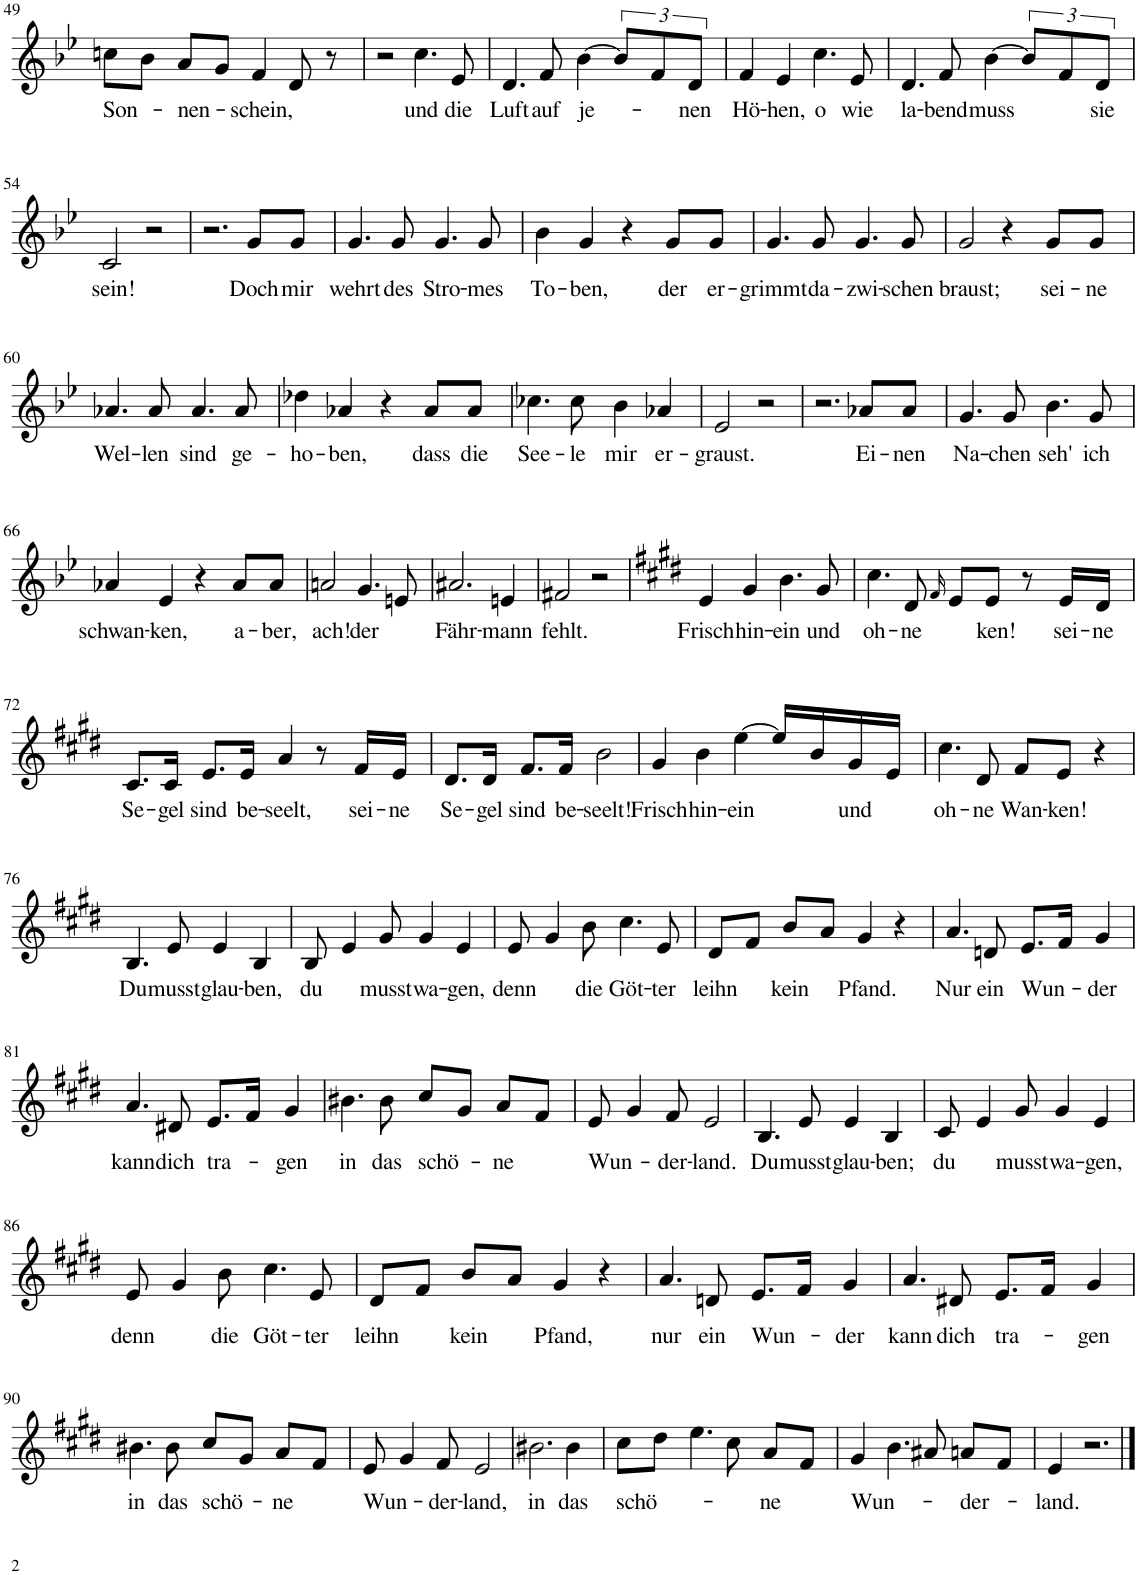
**kern	**text
*part1	*part1
*staff1	*staff1
*I"Piano	*
*I'Pno	*
!!LO:PB:g=z
*clefG2	*
*k[b-e-]	*
*M4/4	*
=49	=49
!	!LO:LY:b
8ccn\L	Son-
8b-\J	.
!	!LO:LY:b
8a/L	-nen-
8g/J	.
!	!LO:LY:b
4f/	-schein,
8d/	.
8r	.
=50	=50
2r	.
!	!LO:LY:b
4.cc\	und
!	!LO:LY:b
8e-/	die
=51	=51
!	!LO:LY:b
4.d/	Luft
!	!LO:LY:b
8f/	auf
!	!LO:LY:b
[4b-\	je-
12b-/L]	.
12f/	.
!	!LO:LY:b
12d/J	-nen
=52	=52
!	!LO:LY:b
4f/	Hö-
!	!LO:LY:b
4e-/	-hen,
!	!LO:LY:b
4.cc\	o
!	!LO:LY:b
8e-/	wie
=53	=53
!	!LO:LY:b
4.d/	la-
!	!LO:LY:b
8f/	-bend
!	!LO:LY:b
[4b-\	muss
12b-/L]	.
12f/	.
!	!LO:LY:b
12d/J	sie
!!LO:LB:g=z
=54	=54
!	!LO:LY:b
2c/	sein!
2r	.
=55	=55
2.r	.
!	!LO:LY:b
8g/L	Doch
!	!LO:LY:b
8g/J	mir
=56	=56
!	!LO:LY:b
4.g/	wehrt
!	!LO:LY:b
8g/	des
!	!LO:LY:b
4.g/	Stro-
!	!LO:LY:b
8g/	-mes
=57	=57
!	!LO:LY:b
4b-\	To-
!	!LO:LY:b
4g/	-ben,
4r	.
!	!LO:LY:b
8g/L	der
!	!LO:LY:b
8g/J	er-
=58	=58
!	!LO:LY:b
4.g/	-grimmt
!	!LO:LY:b
8g/	da-
!	!LO:LY:b
4.g/	-zwi-
!	!LO:LY:b
8g/	-schen
=59	=59
!	!LO:LY:b
2g/	braust;
4r	.
!	!LO:LY:b
8g/L	sei-
!	!LO:LY:b
8g/J	-ne
!!LO:LB:g=z
=60	=60
!	!LO:LY:b
4.a-X/	Wel-
!	!LO:LY:b
8a-/	-len
!	!LO:LY:b
4.a-/	sind
!	!LO:LY:b
8a-/	ge-
=61	=61
!	!LO:LY:b
4dd-X\	-ho-
!	!LO:LY:b
4a-X/	-ben,
4r	.
!	!LO:LY:b
8a-/L	dass
!	!LO:LY:b
8a-/J	die
=62	=62
!	!LO:LY:b
4.cc-X\	See-
!	!LO:LY:b
8cc-\	-le
!	!LO:LY:b
4b-\	mir
!	!LO:LY:b
4a-X/	er-
=63	=63
!	!LO:LY:b
2e-/	-graust.
2r	.
=64	=64
2.r	.
!	!LO:LY:b
8a-X/L	Ei-
!	!LO:LY:b
8a-/J	-nen
=65	=65
!	!LO:LY:b
4.g/	Na-
!	!LO:LY:b
8g/	-chen
!	!LO:LY:b
4.b-\	seh'
!	!LO:LY:b
8g/	ich
!!LO:LB:g=z
=66	=66
!	!LO:LY:b
4a-X/	schwan-
!	!LO:LY:b
4e-/	-ken,
4r	.
!	!LO:LY:b
8a-/L	a-
!	!LO:LY:b
8a-/J	-ber,
=67	=67
!	!LO:LY:b
2an/	ach!
!	!LO:LY:b
4.g/	der
8en/	.
=68	=68
!	!LO:LY:b
2.a#X/	Fähr-
!	!LO:LY:b
4en/	-mann
=69	=69
!	!LO:LY:b
2f#X/	fehlt.
2r	.
=70	=70
*k[f#c#g#d#]	*
!	!LO:LY:b
4e/	Frisch
!	!LO:LY:b
4g#/	hin-
!	!LO:LY:b
4.b\	-ein
!	!LO:LY:b
8g#/	und
=71	=71
!	!LO:LY:b
4.cc#\	oh-
!	!LO:LY:b
8d#/	-ne
16qf#/	.
8e/L	.
!	!LO:LY:b
8e/J	-ken!
8r	.
!	!LO:LY:b
16e/LL	sei-
!	!LO:LY:b
16d#/JJ	-ne
!!LO:LB:g=z
=72	=72
!	!LO:LY:b
8.c#/L	Se-
!	!LO:LY:b
16c#/Jk	-gel
!	!LO:LY:b
8.e/L	sind
!	!LO:LY:b
16e/Jk	be-
!	!LO:LY:b
4a/	-seelt,
8r	.
!	!LO:LY:b
16f#/LL	sei-
!	!LO:LY:b
16e/JJ	-ne
=73	=73
!	!LO:LY:b
8.d#/L	Se-
!	!LO:LY:b
16d#/Jk	-gel
!	!LO:LY:b
8.f#/L	sind
!	!LO:LY:b
16f#/Jk	be-
!	!LO:LY:b
2b\	-seelt!
=74	=74
!	!LO:LY:b
4g#/	Frisch
!	!LO:LY:b
4b\	hin-
!	!LO:LY:b
[4ee\	-ein
16ee/LL]	.
16b/	.
!	!LO:LY:b
16g#/	und
16e/JJ	.
=75	=75
!	!LO:LY:b
4.cc#\	oh-
!	!LO:LY:b
8d#/	-ne
!	!LO:LY:b
8f#/L	Wan-
!	!LO:LY:b
8e/J	-ken!
4r	.
!!LO:LB:g=z
=76	=76
!	!LO:LY:b
4.B/	Du
!	!LO:LY:b
8e/	musst
!	!LO:LY:b
4e/	glau-
!	!LO:LY:b
4B/	-ben,
=77	=77
!	!LO:LY:b
8B/	du
4e/	.
!	!LO:LY:b
8g#/	musst
!	!LO:LY:b
4g#/	wa-
!	!LO:LY:b
4e/	-gen,
=78	=78
!	!LO:LY:b
8e/	denn
4g#/	.
!	!LO:LY:b
8b\	die
!	!LO:LY:b
4.cc#\	Göt-
!	!LO:LY:b
8e/	-ter
=79	=79
!	!LO:LY:b
8d#/L	leihn
8f#/J	.
!	!LO:LY:b
8b/L	kein
8a/J	.
!	!LO:LY:b
4g#/	Pfand.
4r	.
=80	=80
!	!LO:LY:b
4.a/	Nur
!	!LO:LY:b
8dn/	ein
!	!LO:LY:b
8.e/L	Wun-
16f#/Jk	.
!	!LO:LY:b
4g#/	-der
!!LO:LB:g=z
=81	=81
!	!LO:LY:b
4.a/	kann
!	!LO:LY:b
8d#X/	dich
!	!LO:LY:b
8.e/L	tra-
16f#/Jk	.
!	!LO:LY:b
4g#/	-gen
=82	=82
!	!LO:LY:b
4.b#X\	in
!	!LO:LY:b
8b#\	das
!	!LO:LY:b
8cc#/L	schö-
8g#/J	.
!	!LO:LY:b
8a/L	-ne
8f#/J	.
=83	=83
!	!LO:LY:b
8e/	Wun-
4g#/	.
!	!LO:LY:b
8f#/	-der-
!	!LO:LY:b
2e/	-land.
=84	=84
!	!LO:LY:b
4.B/	Du
!	!LO:LY:b
8e/	musst
!	!LO:LY:b
4e/	glau-
!	!LO:LY:b
4B/	-ben;
=85	=85
!	!LO:LY:b
8c#/	du
4e/	.
!	!LO:LY:b
8g#/	musst
!	!LO:LY:b
4g#/	wa-
!	!LO:LY:b
4e/	-gen,
!!LO:LB:g=z
=86	=86
!	!LO:LY:b
8e/	denn
4g#/	.
!	!LO:LY:b
8b\	die
!	!LO:LY:b
4.cc#\	Göt-
!	!LO:LY:b
8e/	-ter
=87	=87
!	!LO:LY:b
8d#/L	leihn
8f#/J	.
!	!LO:LY:b
8b/L	kein
8a/J	.
!	!LO:LY:b
4g#/	Pfand,
4r	.
=88	=88
!	!LO:LY:b
4.a/	nur
!	!LO:LY:b
8dn/	ein
!	!LO:LY:b
8.e/L	Wun-
16f#/Jk	.
!	!LO:LY:b
4g#/	-der
=89	=89
!	!LO:LY:b
4.a/	kann
!	!LO:LY:b
8d#X/	dich
!	!LO:LY:b
8.e/L	tra-
16f#/Jk	.
!	!LO:LY:b
4g#/	-gen
!!LO:LB:g=z
=90	=90
!	!LO:LY:b
4.b#X\	in
!	!LO:LY:b
8b#\	das
!	!LO:LY:b
8cc#/L	schö-
8g#/J	.
!	!LO:LY:b
8a/L	-ne
8f#/J	.
=91	=91
!	!LO:LY:b
8e/	Wun-
4g#/	.
!	!LO:LY:b
8f#/	-der-
!	!LO:LY:b
2e/	-land,
=92	=92
!	!LO:LY:b
2.b#X\	in
!	!LO:LY:b
4b#\	das
=93	=93
!	!LO:LY:b
8cc#\L	schö-
8dd#\J	.
4.ee\	.
8cc#\	.
!	!LO:LY:b
8a/L	-ne
8f#/J	.
=94	=94
!	!LO:LY:b
4g#/	Wun-
4.b\	.
8a#X/	.
!	!LO:LY:b
8an/L	-der-
8f#/J	.
=95	=95
!	!LO:LY:b
4e/	-land.
2.r	.
==	==
*-	*-
